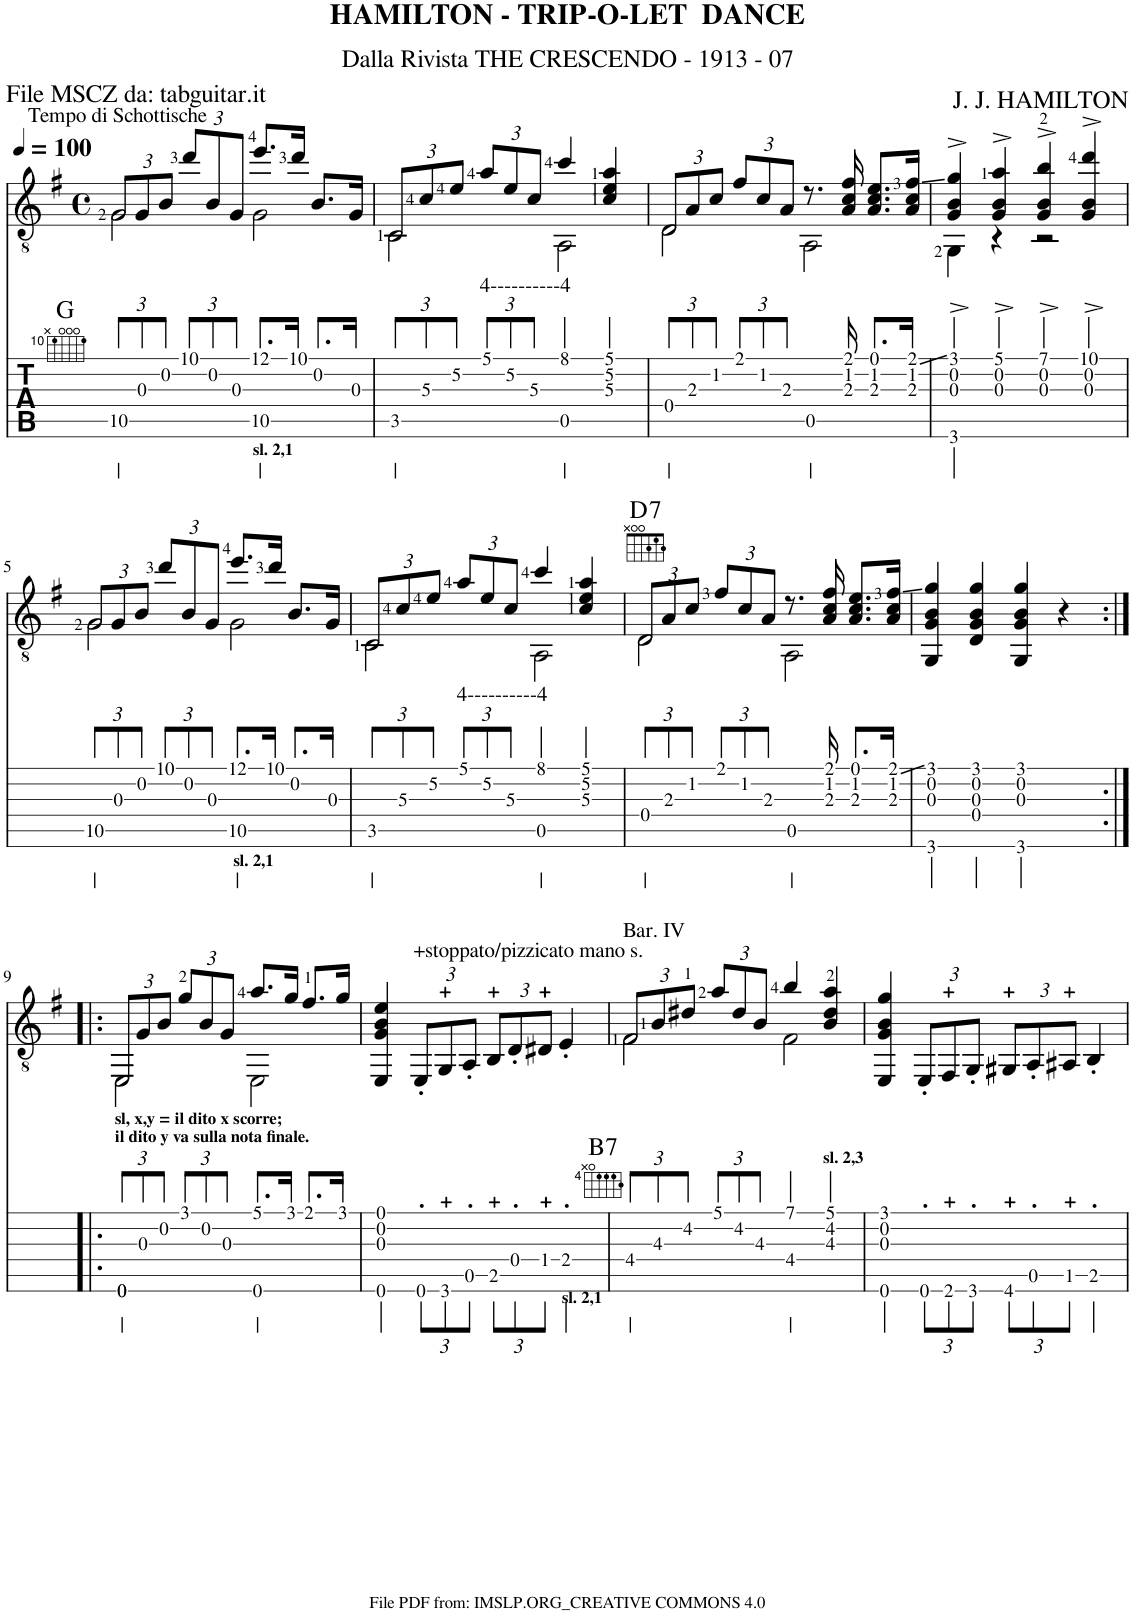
**kern	**harte	**kern	**harte
*part2	*part2	*part1	*part1
*staff2	*	*staff1	*
*I"Chitarra classica (Intavolatura)	*	*I"Guitar	*
*stria6	*	*	*
*	*	*clefGv2	*
*k[f#]	*	*k[f#]	*
*M4/4	*	*M4/4	*
*met(c)	*	*met(c)	*
*MM100	*	*MM100	*
*Xbrackettup	*	*	*
=1	=1	=1	=1
!LO:N:head=open	!	!	!
*^	*	*	*
*	*	*	*Xbrackettup	*
!	!	!	!LO:TX:a:t=Tempo di Schottische	!
!	!	!	!LO:N:head=open	!
*	*	*	*^	*
12G/L	2G\	G:maj	12G/L	2G\	.
12G/	.	.	12G/	.	.
12B/J	.	.	12B/J	.	.
12dd/L	.	.	12dd/L	.	.
12B/	.	.	12B/	.	.
12G/J	.	.	12G/J	.	.
!LO:TX:b:B:t=sl. 2,1	!	!	!	!	!
8.ee/L	2G\	.	8.ee/L	2G\	.
16dd/Jk	.	.	16dd/Jk	.	.
8.B/L	.	.	8.B/L	.	.
16G/Jk	.	.	16G/Jk	.	.
=2	=2	=2	=2	=2	=2
!LO:N:head=open	!	!	!LO:N:head=open	!	!
12C/L	2C\	.	12C/L	2C\	.
12c/	.	.	12c/	.	.
12e/J	.	.	12e/J	.	.
!LO:TX:a:t=4----------4	!	!	!	!	!
12a/L	.	.	12a/L	.	.
12e/	.	.	12e/	.	.
12c/J	.	.	12c/J	.	.
4cc/	2AA\	.	4cc/	2AA\	.
4c/ 4e/ 4a/	.	.	4c/ 4e/ 4a/	.	.
=3	=3	=3	=3	=3	=3
!LO:N:head=open	!	!	!LO:N:head=open	!	!
12D/L	2D\	.	12D/L	2D\	.
12A/	.	.	12A/	.	.
12c/J	.	.	12c/J	.	.
12f#/L	.	.	12f#/L	.	.
12c/	.	.	12c/	.	.
12A/J	.	.	12A/J	.	.
8.r	2AA\	.	8.r	2AA\	.
16A/ 16c/ 16f#/	.	.	16A/ 16c/ 16f#/	.	.
8.A/ 8.c/ 8.e/L	.	.	8.A/ 8.c/ 8.e/L	.	.
16A/ 16c/ 16f#/Jk	.	.	16A/ 16c/ 16f#/Jk	.	.
=4	=4	=4	=4	=4	=4
4G/^ 4B/^ 4g/^	4GG\	.	4G/^ 4B/^ 4g/^	4GG\	.
4G/^ 4B/^ 4a/^	4r	.	4G/^ 4B/^ 4a/^	4r	.
4G/^ 4B/^ 4b/^	2r	.	4G/^ 4B/^ 4b/^	2r	.
4G/^ 4B/^ 4dd/^	.	.	4G/^ 4B/^ 4dd/^	.	.
!!LO:LB:g=z	!!
=5	=5	=5	=5	=5	=5
!LO:N:head=open	!	!	!LO:N:head=open	!	!
12G/L	2G\	.	12G/L	2G\	.
12G/	.	.	12G/	.	.
12B/J	.	.	12B/J	.	.
12dd/L	.	.	12dd/L	.	.
12B/	.	.	12B/	.	.
12G/J	.	.	12G/J	.	.
!LO:TX:b:B:t=sl. 2,1	!	!	!	!	!
8.ee/L	2G\	.	8.ee/L	2G\	.
16dd/Jk	.	.	16dd/Jk	.	.
8.B/L	.	.	8.B/L	.	.
16G/Jk	.	.	16G/Jk	.	.
=6	=6	=6	=6	=6	=6
!LO:N:head=open	!	!	!LO:N:head=open	!	!
12C/L	2C\	.	12C/L	2C\	.
12c/	.	.	12c/	.	.
12e/J	.	.	12e/J	.	.
!LO:TX:a:t=4----------4	!	!	!	!	!
12a/L	.	.	12a/L	.	.
12e/	.	.	12e/	.	.
12c/J	.	.	12c/J	.	.
4cc/	2AA\	.	4cc/	2AA\	.
4c/ 4e/ 4a/	.	.	4c/ 4e/ 4a/	.	.
=7	=7	=7	=7	=7	=7
!LO:N:head=open	!	!	!LO:N:head=open	!	!LO:H:kt=7
12D/L	2D\	.	12D/L	2D\	D:7
12A/	.	.	12A/	.	.
12c/J	.	.	12c/J	.	.
12f#/L	.	.	12f#/L	.	.
12c/	.	.	12c/	.	.
12A/J	.	.	12A/J	.	.
8.r	2AA\	.	8.r	2AA\	.
16A/ 16c/ 16f#/	.	.	16A/ 16c/ 16f#/	.	.
8.A/ 8.c/ 8.e/L	.	.	8.A/ 8.c/ 8.e/L	.	.
16A/ 16c/ 16f#/Jk	.	.	16A/ 16c/ 16f#/Jk	.	.
*v	*v	*	*	*	*
*	*	*v	*v	*
=8	=8	=8	=8
4GG\ 4G\ 4B\ 4g\	.	4GG/ 4G/ 4B/ 4g/	.
4D\ 4G\ 4B\ 4g\	.	4D/ 4G/ 4B/ 4g/	.
4GG\ 4G\ 4B\ 4g\	.	4GG/ 4G/ 4B/ 4g/	.
4r	.	4r	.
!!LO:LB:g=z
=9:|!|:	=9:|!|:	=9:|!|:	=9:|!|:
!LO:TX:a:B:t=sl, x,y = il dito x scorre;	!	!	!
!LO:TX:a:t=il dito y va sulla nota finale.	!	!	!
!LO:N:head=open	!	!LO:N:head=open	!
*^	*	*^	*
12EE/L	2EE\	.	12EE/L	2EE\	.
12G/	.	.	12G/	.	.
12B/J	.	.	12B/J	.	.
12g/L	.	.	12g/L	.	.
12B/	.	.	12B/	.	.
12G/J	.	.	12G/J	.	.
8.a/L	2EE\	.	8.a/L	2EE\	.
16g/Jk	.	.	16g/Jk	.	.
8.f#/L	.	.	8.f#/L	.	.
16g/Jk	.	.	16g/Jk	.	.
*v	*v	*	*	*	*
*	*	*v	*v	*
=10	=10	=10	=10
4EE\ 4G\ 4B\ 4e\	.	4EE/ 4G/ 4B/ 4e/	.
!	!	!LO:TX:a:t=+stoppato/pizzicato mano s.	!
12EE'\L	.	12EE'/L	.
12GG\	.	12GG/	.
12AA'\J	.	12AA'/J	.
12BB\L	.	12BB/L	.
12D'\	.	12D'/	.
12D#X\J	.	12D#X/J	.
!LO:TX:a:B:t=sl. 2,1	!	!	!
4E'\	.	4E'/	.
=11	=11	=11	=11
!	!	!LO:TX:a:t=Bar. IV	!
!LO:N:head=open	!LO:H:kt=7	!LO:N:head=open	!
*^	*	*^	*
12F#/L	2F#\	B:7	12F#/L	2F#\	.
12B/	.	.	12B/	.	.
12d#X/J	.	.	12d#X/J	.	.
12a/L	.	.	12a/L	.	.
12d#/	.	.	12d#/	.	.
12B/J	.	.	12B/J	.	.
4b/	2F#\	.	4b/	2F#\	.
!LO:TX:a:B:t=sl. 2,3	!	!	!	!	!
4B/ 4d#/ 4a/	.	.	4B/ 4d#/ 4a/	.	.
*v	*v	*	*	*	*
*	*	*v	*v	*
=12	=12	=12	=12
4EE\ 4G\ 4B\ 4g\	.	4EE/ 4G/ 4B/ 4g/	.
12EE'\L	.	12EE'/L	.
12FF#\	.	12FF#/	.
12GG'\J	.	12GG'/J	.
12GG#X\L	.	12GG#X/L	.
12AA'\	.	12AA'/	.
12AA#X\J	.	12AA#X/J	.
4BB'\	.	4BB'/	.
=	=	=	=
*-	*-	*-	*-
